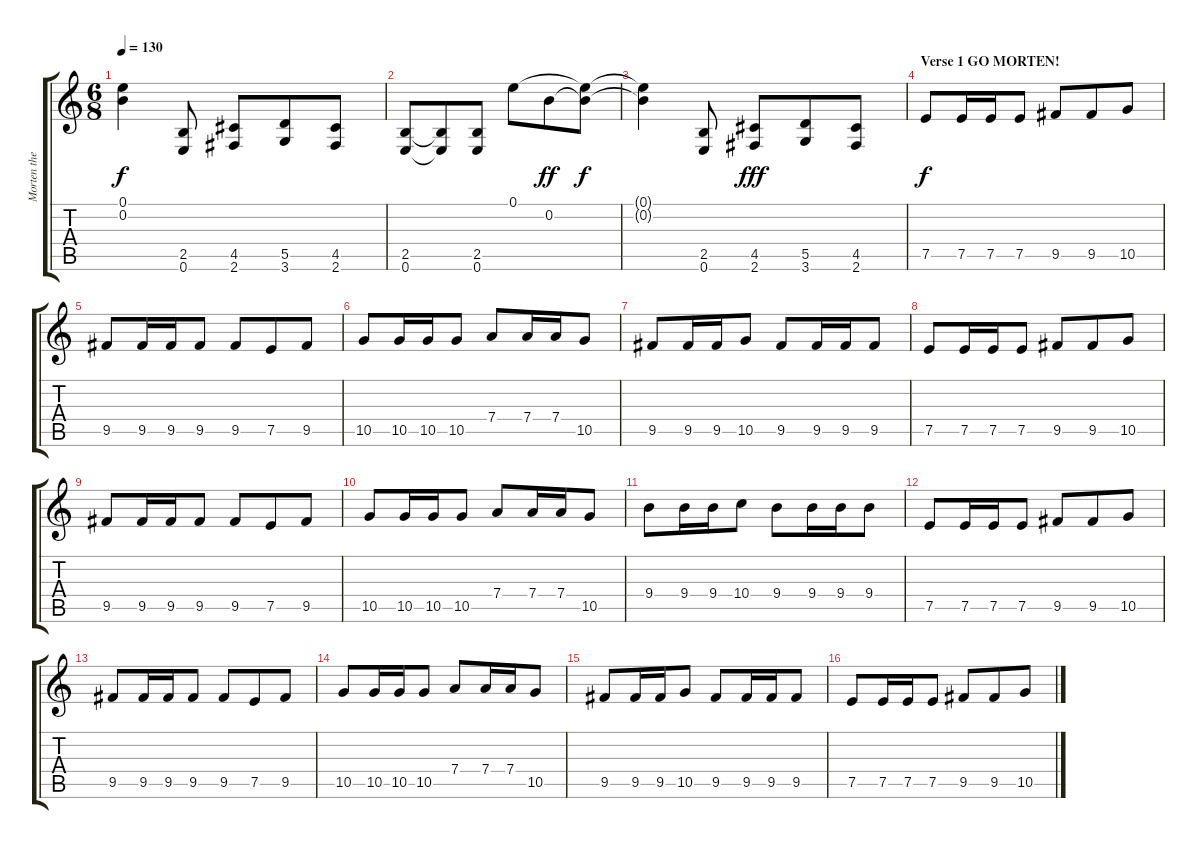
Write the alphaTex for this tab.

\track ("Morten the god the greatest of them all" "Morten the") {instrument distortionguitar}
\staff {score tabs}
\tuning (E4 B3 G3 D3 A2 E2) {hide}
\ts (6 8)
\tempo 130
\clef g2
\ks c
(0.1{t} 0.2{t}).4{dy f} (2.5 0.6).8 (4.5 2.6).8 (5.5 3.6).8 (4.5 2.6).8 |
(2.5 0.6).8 (2.5{t} 0.6{t}).8 (2.5 0.6).8 0.1.8 0.2.8{dy ff} (0.1{t} 0.2{t}).8{dy f} |
(0.1{t} 0.2{t}).4 (2.5 0.6).8 (4.5 2.6).8{dy fff} (5.5 3.6).8 (4.5 2.6).8 |
\section ("" "Verse 1 GO MORTEN!")
7.5.8{dy f} 7.5.16 7.5.16 7.5.8 9.5.8 9.5.8 10.5.8 |
9.5.8 9.5.16 9.5.16 9.5.8 9.5.8 7.5.8 9.5.8 |
10.5.8 10.5.16 10.5.16 10.5.8 7.4.8 7.4.16 7.4.16 10.5.8 |
9.5.8 9.5.16 9.5.16 10.5.8 9.5.8 9.5.16 9.5.16 9.5.8 |
7.5.8 7.5.16 7.5.16 7.5.8 9.5.8 9.5.8 10.5.8 |
9.5.8 9.5.16 9.5.16 9.5.8 9.5.8 7.5.8 9.5.8 |
10.5.8 10.5.16 10.5.16 10.5.8 7.4.8 7.4.16 7.4.16 10.5.8 |
9.4.8 9.4.16 9.4.16 10.4.8 9.4.8 9.4.16 9.4.16 9.4.8 |
7.5.8 7.5.16 7.5.16 7.5.8 9.5.8 9.5.8 10.5.8 |
9.5.8 9.5.16 9.5.16 9.5.8 9.5.8 7.5.8 9.5.8 |
10.5.8 10.5.16 10.5.16 10.5.8 7.4.8 7.4.16 7.4.16 10.5.8 |
9.5.8 9.5.16 9.5.16 10.5.8 9.5.8 9.5.16 9.5.16 9.5.8 |
7.5.8 7.5.16 7.5.16 7.5.8 9.5.8 9.5.8 10.5.8
